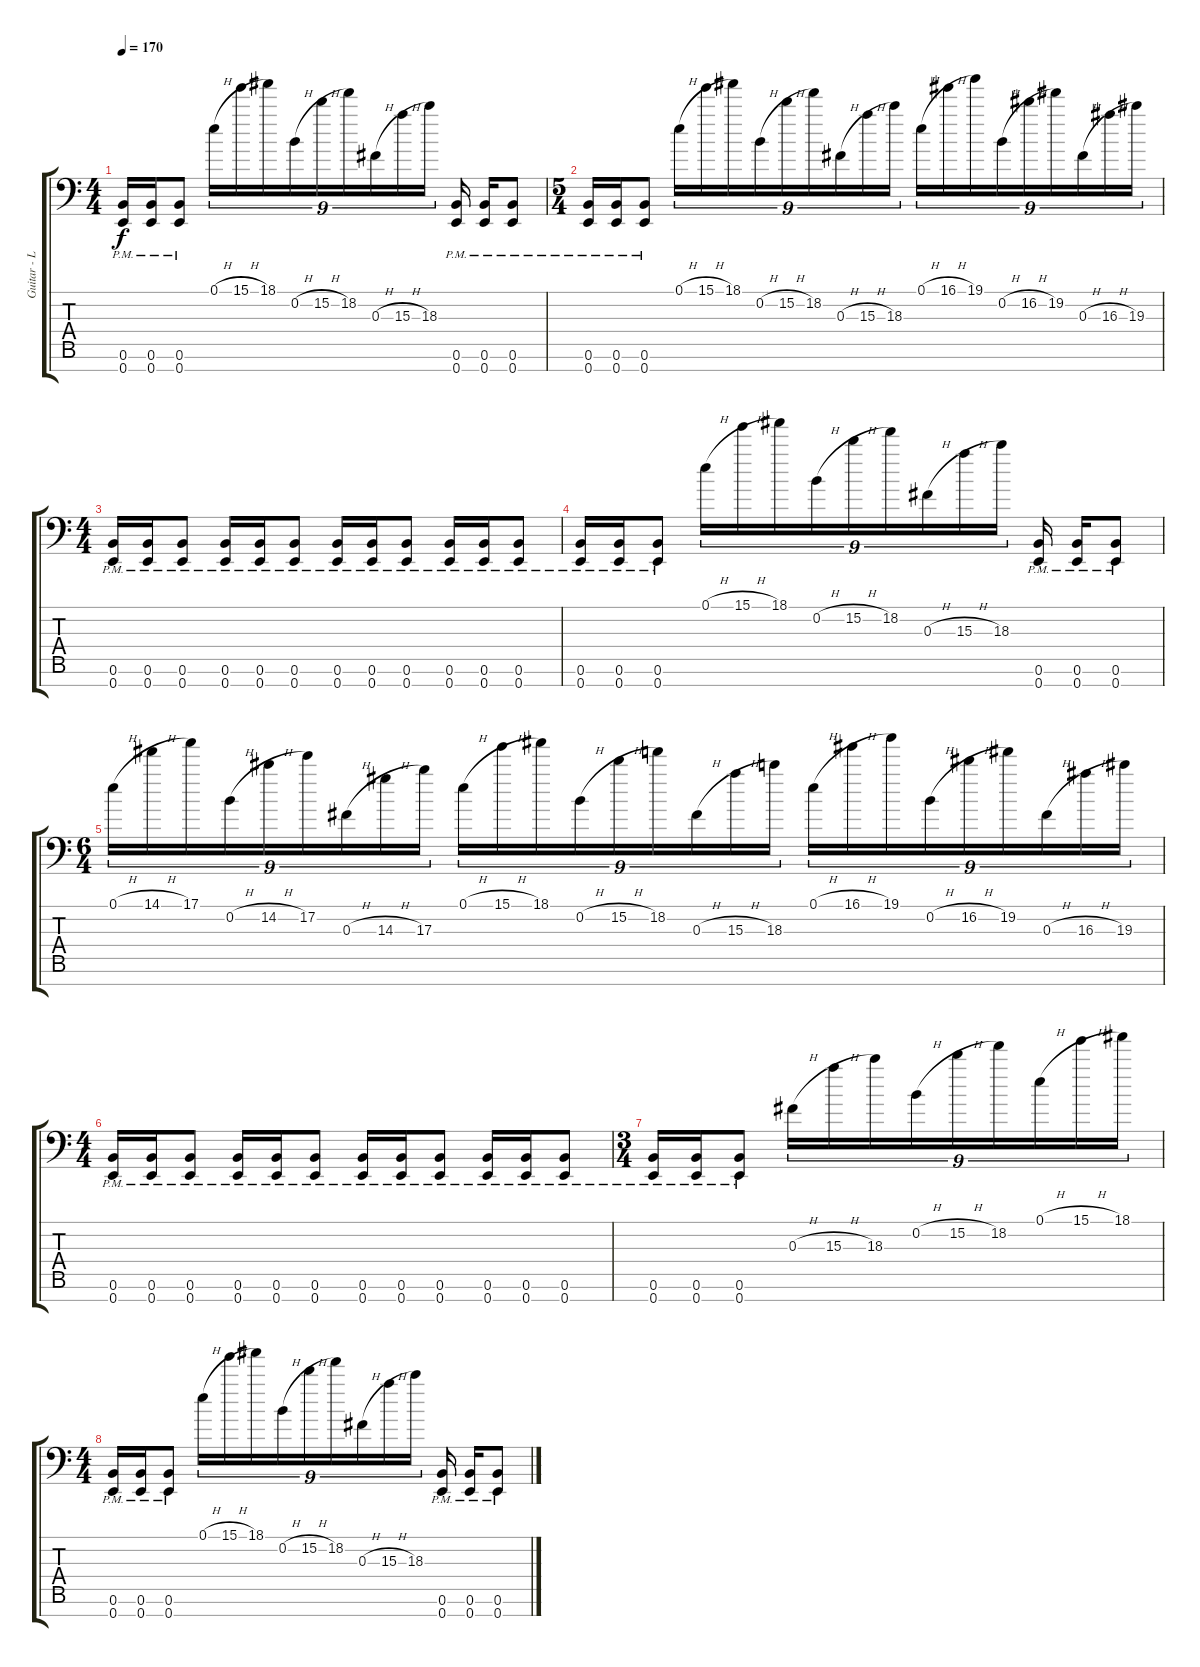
\track ("Guitar - Left" "Guitar - L") {instrument distortionguitar}
\staff {score tabs}
\tuning (E4 B3 Gb3 B2 E2 B1 E1) {hide}
\ts (4 4)
\tempo 170
\clef f4
\ks c
(0.6{pm} 0.7{pm}).16{dy f} (0.6{pm} 0.7{pm}).16 (0.6{pm} 0.7{pm}).8 0.1{h}.16{tu (9 8)} 15.1{h}.16{tu (9 8) beam merge} 18.1.16{tu (9 8)} 0.2{h}.16{tu (9 8)} 15.2{h}.16{tu (9 8)} 18.2.16{tu (9 8)} 0.3{h}.16{tu (9 8) beam merge} 15.3{h}.16{tu (9 8) beam merge} 18.3.16{tu (9 8)} (0.6{pm} 0.7{pm}).16 (0.6{pm} 0.7{pm}).16 (0.6{pm} 0.7{pm}).8 |
\ts (5 4)
(0.6{pm} 0.7{pm}).16 (0.6{pm} 0.7{pm}).16 (0.6{pm} 0.7{pm}).8 0.1{h}.16{tu (9 8)} 15.1{h}.16{tu (9 8) beam merge} 18.1.16{tu (9 8)} 0.2{h}.16{tu (9 8)} 15.2{h}.16{tu (9 8)} 18.2.16{tu (9 8)} 0.3{h}.16{tu (9 8) beam merge} 15.3{h}.16{tu (9 8) beam merge} 18.3.16{tu (9 8)} 0.1{h}.16{tu (9 8)} 16.1{h}.16{tu (9 8) beam merge} 19.1.16{tu (9 8)} 0.2{h}.16{tu (9 8)} 16.2{h}.16{tu (9 8)} 19.2.16{tu (9 8)} 0.3{h}.16{tu (9 8) beam merge} 16.3{h}.16{tu (9 8) beam merge} 19.3.16{tu (9 8)} |
\ts (4 4)
(0.6{pm} 0.7{pm}).16 (0.6{pm} 0.7{pm}).16 (0.6{pm} 0.7{pm}).8 (0.6{pm} 0.7{pm}).16 (0.6{pm} 0.7{pm}).16 (0.6{pm} 0.7{pm}).8 (0.6{pm} 0.7{pm}).16 (0.6{pm} 0.7{pm}).16 (0.6{pm} 0.7{pm}).8 (0.6{pm} 0.7{pm}).16 (0.6{pm} 0.7{pm}).16 (0.6{pm} 0.7{pm}).8 |
(0.6{pm} 0.7{pm}).16 (0.6{pm} 0.7{pm}).16 (0.6{pm} 0.7{pm}).8 0.1{h}.16{tu (9 8)} 15.1{h}.16{tu (9 8) beam merge} 18.1.16{tu (9 8)} 0.2{h}.16{tu (9 8)} 15.2{h}.16{tu (9 8)} 18.2.16{tu (9 8)} 0.3{h}.16{tu (9 8) beam merge} 15.3{h}.16{tu (9 8) beam merge} 18.3.16{tu (9 8)} (0.6{pm} 0.7{pm}).16 (0.6{pm} 0.7{pm}).16 (0.6{pm} 0.7{pm}).8 |
\ts (6 4)
0.1{h}.16{tu (9 8)} 14.1{h}.16{tu (9 8) beam merge} 17.1.16{tu (9 8)} 0.2{h}.16{tu (9 8)} 14.2{h}.16{tu (9 8)} 17.2.16{tu (9 8)} 0.3{h}.16{tu (9 8) beam merge} 14.3{h}.16{tu (9 8) beam merge} 17.3.16{tu (9 8) beam splitsecondary} 0.1{h}.16{tu (9 8)} 15.1{h}.16{tu (9 8) beam merge} 18.1.16{tu (9 8)} 0.2{h}.16{tu (9 8)} 15.2{h}.16{tu (9 8)} 18.2.16{tu (9 8)} 0.3{h}.16{tu (9 8) beam merge} 15.3{h}.16{tu (9 8) beam merge} 18.3.16{tu (9 8) beam splitsecondary} 0.1{h}.16{tu (9 8)} 16.1{h}.16{tu (9 8) beam merge} 19.1.16{tu (9 8)} 0.2{h}.16{tu (9 8)} 16.2{h}.16{tu (9 8)} 19.2.16{tu (9 8)} 0.3{h}.16{tu (9 8) beam merge} 16.3{h}.16{tu (9 8) beam merge} 19.3.16{tu (9 8)} |
\ts (4 4)
(0.6{pm} 0.7{pm}).16 (0.6{pm} 0.7{pm}).16 (0.6{pm} 0.7{pm}).8 (0.6{pm} 0.7{pm}).16 (0.6{pm} 0.7{pm}).16 (0.6{pm} 0.7{pm}).8 (0.6{pm} 0.7{pm}).16 (0.6{pm} 0.7{pm}).16 (0.6{pm} 0.7{pm}).8 (0.6{pm} 0.7{pm}).16 (0.6{pm} 0.7{pm}).16 (0.6{pm} 0.7{pm}).8 |
\ts (3 4)
(0.6{pm} 0.7{pm}).16 (0.6{pm} 0.7{pm}).16 (0.6{pm} 0.7{pm}).8 0.3{h}.16{tu (9 8)} 15.3{h}.16{tu (9 8)} 18.3.16{tu (9 8)} 0.2{h}.16{tu (9 8)} 15.2{h}.16{tu (9 8)} 18.2.16{tu (9 8)} 0.1{h}.16{tu (9 8)} 15.1{h}.16{tu (9 8)} 18.1.16{tu (9 8)} |
\ts (4 4)
(0.6{pm} 0.7{pm}).16 (0.6{pm} 0.7{pm}).16 (0.6{pm} 0.7{pm}).8 0.1{h}.16{tu (9 8)} 15.1{h}.16{tu (9 8) beam merge} 18.1.16{tu (9 8)} 0.2{h}.16{tu (9 8)} 15.2{h}.16{tu (9 8)} 18.2.16{tu (9 8)} 0.3{h}.16{tu (9 8) beam merge} 15.3{h}.16{tu (9 8) beam merge} 18.3.16{tu (9 8)} (0.6{pm} 0.7{pm}).16 (0.6{pm} 0.7{pm}).16 (0.6{pm} 0.7{pm}).8
